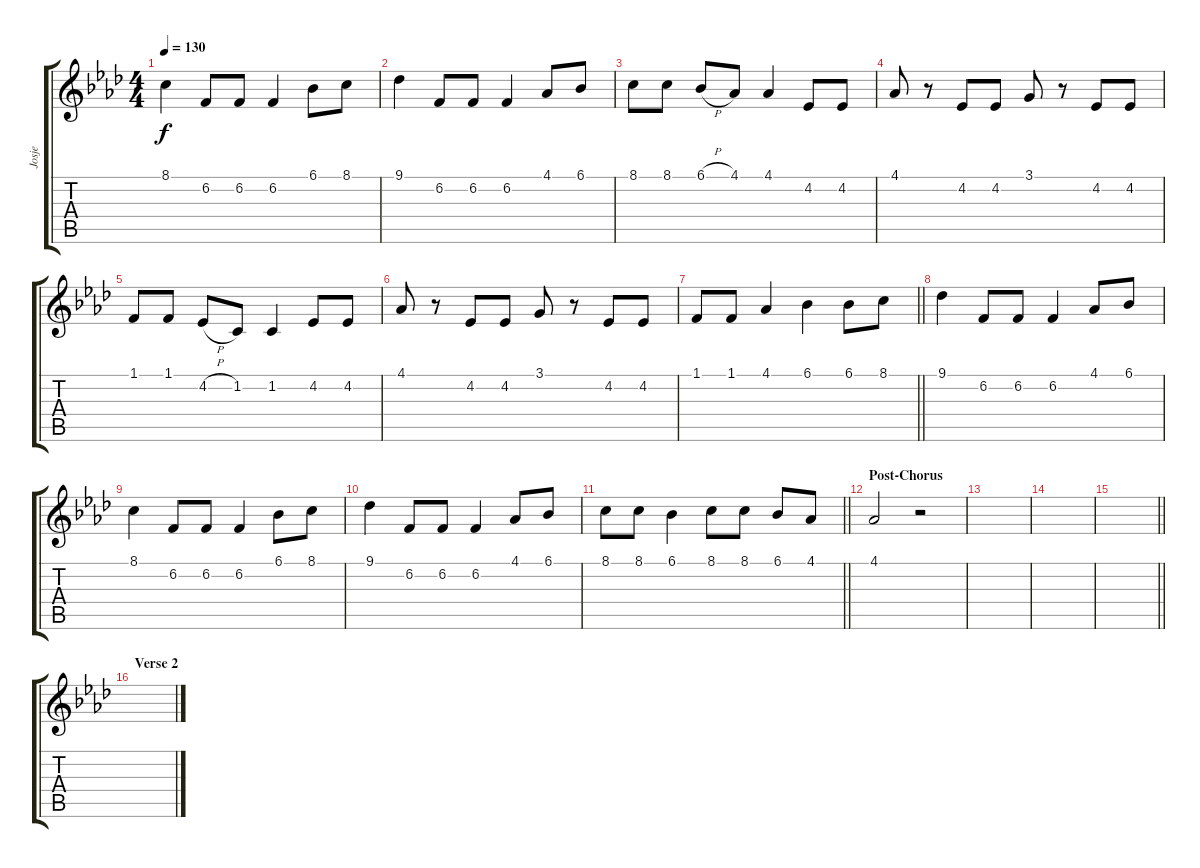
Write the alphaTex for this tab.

\track ("Josje" "Josje") {instrument clarinet}
\staff {score tabs}
\tuning (E4 B3 G3 D3 A2 E2) {hide}
\ts (4 4)
\tempo 130
\clef g2
\ks ab
8.1.4{dy f} 6.2.8 6.2.8 6.2.4 6.1.8 8.1.8 |
9.1.4 6.2.8 6.2.8 6.2.4 4.1.8 6.1.8 |
8.1.8 8.1.8 6.1{h}.8 4.1.8 4.1.4 4.2.8 4.2.8 |
4.1.8 r.8 4.2.8 4.2.8 3.1.8 r.8 4.2.8 4.2.8 |
1.1.8 1.1.8 4.2{h}.8 1.2.8 1.2.4 4.2.8 4.2.8 |
4.1.8 r.8 4.2.8 4.2.8 3.1.8 r.8 4.2.8 4.2.8 |
\barLineRight lightlight
1.1.8 1.1.8 4.1.4 6.1.4 6.1.8 8.1.8 |
9.1.4 6.2.8 6.2.8 6.2.4 4.1.8 6.1.8 |
8.1.4 6.2.8 6.2.8 6.2.4 6.1.8 8.1.8 |
9.1.4 6.2.8 6.2.8 6.2.4 4.1.8 6.1.8 |
\barLineRight lightlight
8.1.8 8.1.8 6.1.4 8.1.8 8.1.8 6.1.8 4.1.8 |
\section ("" "Post-Chorus")
4.1.2 r.2 |
|
|
\barLineRight lightlight
|
\section ("" "Verse 2")
